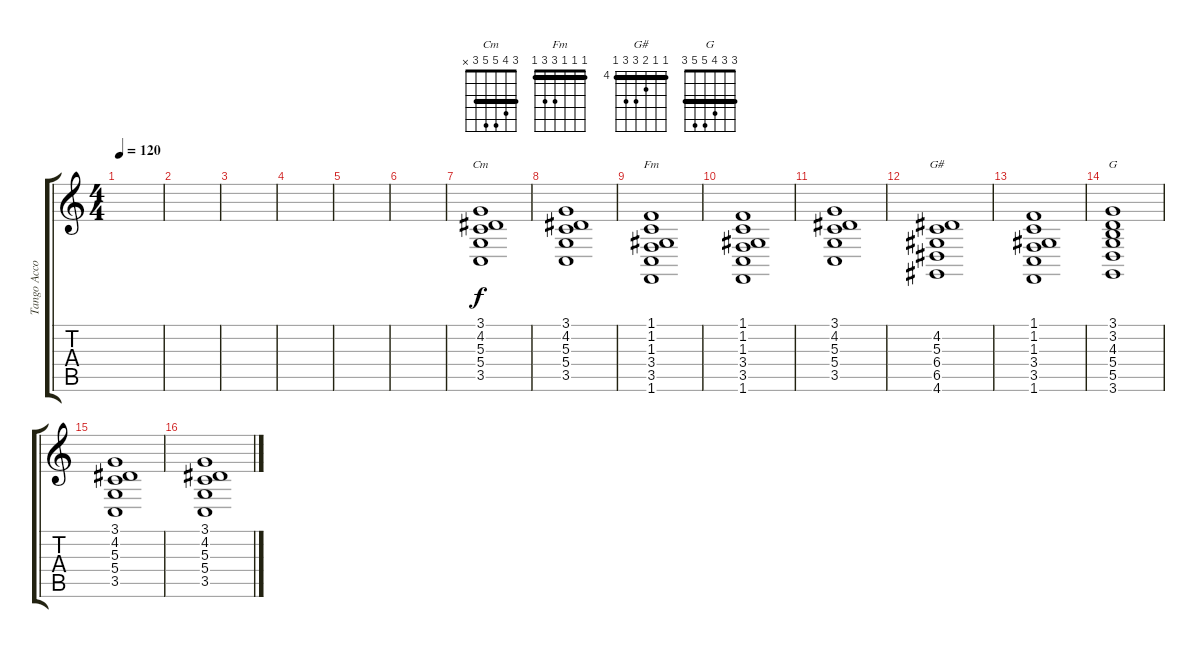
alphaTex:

\track ("Tango Accordion" "Tango Acco") {instrument tangoaccordion}
\staff {score tabs}
\tuning (E4 B3 G3 D3 A2 E2) {hide}
\chord ("Cm" 3 4 5 5 3 x) {barre 3}
\chord ("Fm" 1 1 1 3 3 1) {barre 1}
\chord ("G#" 4 4 5 6 6 4) {firstfret 4 barre 4}
\chord ("G" 3 3 4 5 5 3) {barre 3}
\ts (4 4)
\tempo 120
\clef g2
\ks c
|
|
|
|
|
|
(3.1 4.2 5.3 5.4 3.5).1{ch "Cm"} |
(3.1 4.2 5.3 5.4 3.5).1 |
(1.1 1.2 1.3 3.4 3.5 1.6).1{ch "Fm"} |
(1.1 1.2 1.3 3.4 3.5 1.6).1 |
(3.1 4.2 5.3 5.4 3.5).1 |
(4.2 5.3 6.4 6.5 4.6).1{ch "G#"} |
(1.1 1.2 1.3 3.4 3.5 1.6).1 |
(3.1 3.2 4.3 5.4 5.5 3.6).1{ch "G"} |
(3.1 4.2 5.3 5.4 3.5).1 |
(3.1 4.2 5.3 5.4 3.5).1
